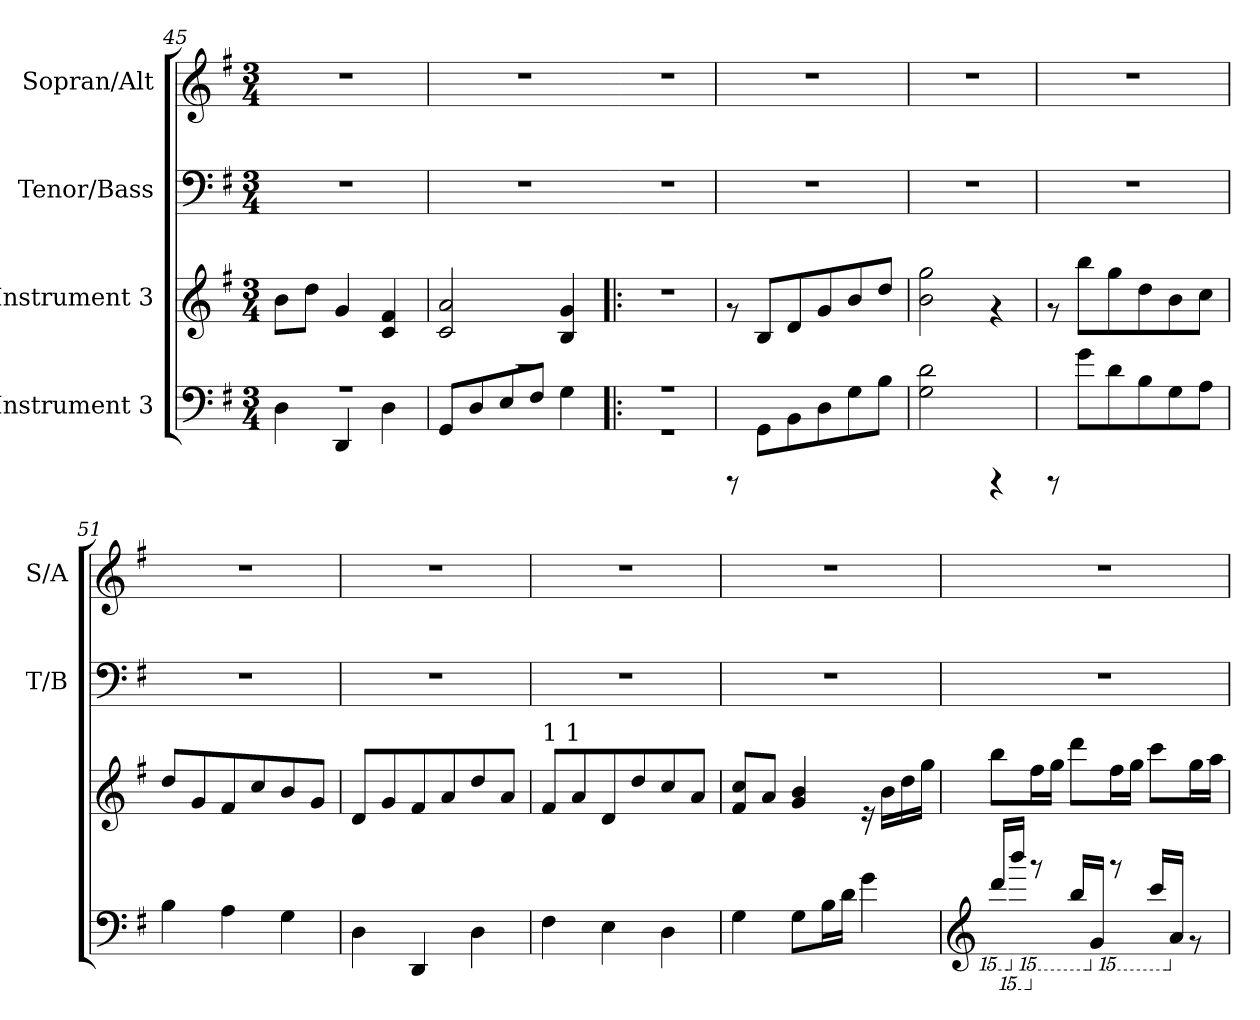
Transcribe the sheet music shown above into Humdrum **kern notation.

**kern	**kern	**kern	**kern
*part4	*part3	*part2	*part1
*staff4	*staff3	*staff2	*staff1
*I"Instrument 3	*I"Instrument 3	*I"Tenor/Bass	*I"Sopran/Alt
*	*	*I'T/B	*I'S/A
*clefF4	*clefG2	*clefF4	*clefG2
*k[f#]	*k[f#]	*k[f#]	*k[f#]
*G:	*G:	*G:	*G:
*M3/4	*M3/4	*M3/4	*M3/4
=45	=45	=45	=45
*^	*	*	*
2.r	4D\	8b\L	2.r	2.r
.	.	8dd\J	.	.
.	4DD/	4g/	.	.
.	4D\	4c/ 4f#/	.	.
=46	=46	=46	=46	=46
2.r	8GG/L	2c/ 2a/	2.r	2.r
.	8D/	.	.	.
.	8E/	.	.	.
.	8F#/J	.	.	.
.	4G\	4g/ 4B/	.	.
=47!|:	=47!|:	=47!|:	=47	=47
2.r	2.r	2.r	2.r	2.r
*v	*v	*	*	*
!!LO:LB:g=z
=48	=48	=48	=48
8rCCC	8rf	2.r	2.r
8GG\L	8B/L	.	.
8BB\	8d/	.	.
8D\	8g/	.	.
8G\	8b/	.	.
8B\J	8dd/J	.	.
=49	=49	=49	=49
2G\ 2d\	2b\ 2gg\	2.r	2.r
4rCCC	4rf	.	.
=50	=50	=50	=50
8rCCC	8rf	2.r	2.r
8g\L	8bb\L	.	.
8d\	8gg\	.	.
8B\	8dd\	.	.
8G\	8b\	.	.
8A\J	8cc\J	.	.
=51	=51	=51	=51
4B\	8dd/L	2.r	2.r
.	8g/	.	.
4A\	8f#/	.	.
.	8cc/	.	.
4G\	8b/	.	.
.	8g/J	.	.
=52	=52	=52	=52
4D\	8d/L	2.r	2.r
.	8g/	.	.
4DD/	8f#/	.	.
.	8a/	.	.
4D\	8dd/	.	.
.	8a/J	.	.
!!LO:LB:g=z
=53	=53	=53	=53
!	!LO:TX:a:t=1 1	!	!
4F#\	8f#/L	2.r	2.r
.	8a/	.	.
4E\	8d/	.	.
.	8dd/	.	.
4D\	8cc/	.	.
.	8a/J	.	.
=54	=54	=54	=54
4G\	8cc/ 8f#/L	2.r	2.r
.	8a/J	.	.
8G\L	4g/ 4b/	.	.
16B\	.	.	.
16d\J	.	.	.
4g\	16re	.	.
.	16b\L	.	.
.	16dd\	.	.
.	16gg\J	.	.
=55	=55	=55	=55
*clefG2	*	*	*
*15ba	*	*	*
16d/L	8bb\L	2.r	2.r
*X15ba	*	*	*
*15ba	*	*	*
16b/J	.	.	.
*X15ba	*	*	*
*15ba	*	*	*
*15ba	*	*	*
8rf	16ff#\	.	.
.	16gg\J	.	.
16B/L	8ddd\L	.	.
*X15ba	*	*	*
16g/J	.	.	.
*X15ba	*	*	*
*15ba	*	*	*
*15ba	*	*	*
8rf	16ff#\	.	.
.	16gg\J	.	.
16c/L	8ccc\L	.	.
*X15ba	*	*	*
16a/J	.	.	.
*X15ba	*	*	*
8rf	16gg\	.	.
.	16aa\J	.	.
=	=	=	=
*-	*-	*-	*-
